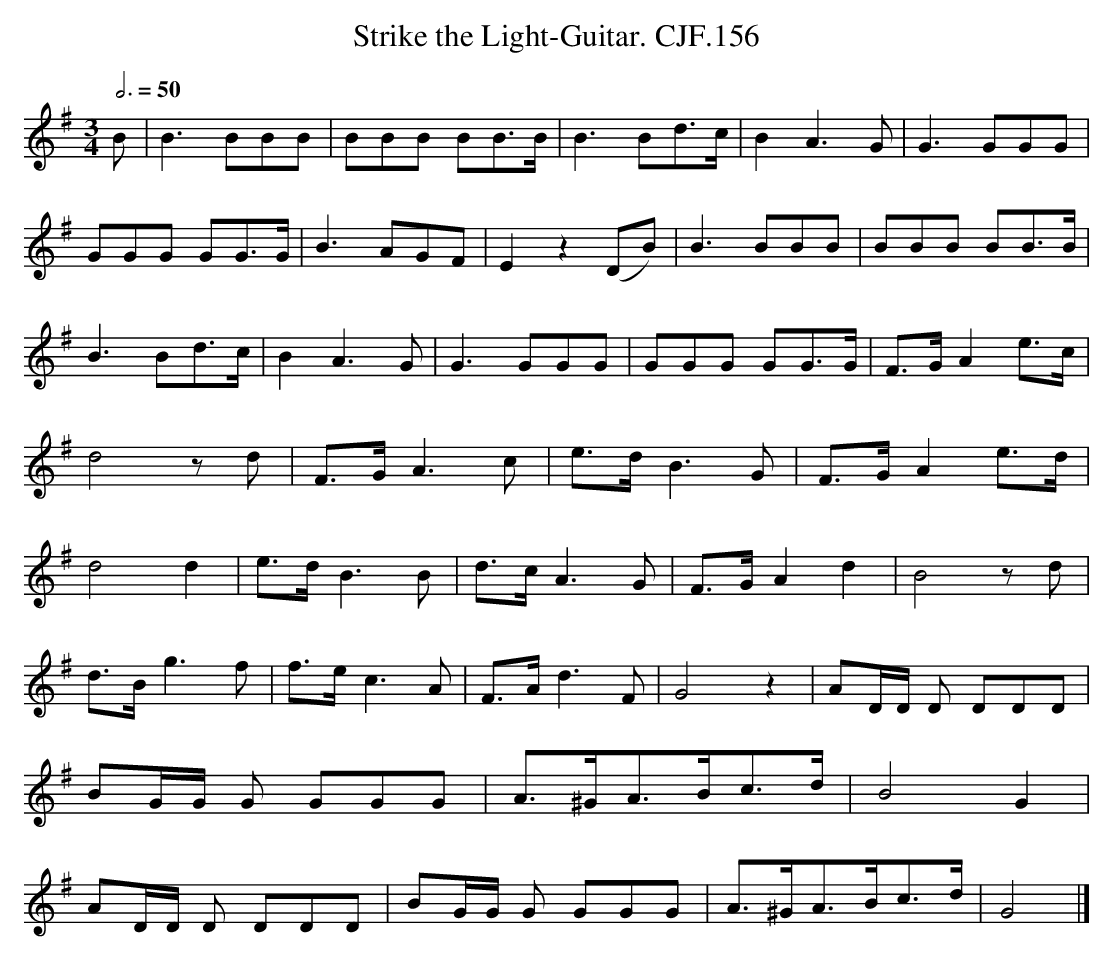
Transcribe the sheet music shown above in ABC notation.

X:1
T:Strike the Light-Guitar. CJF.156
M:3/4
L:1/8
Q:3/4=50
K:G
B|B3BBB|BBB BB>B|B3Bd>c|B2A3G|\
G3GGG|GGG GG>G|B3AGF|E2z2(DB)|
B3BBB|BBB BB>B|B3Bd>c|B2A3G|\
G3GGG|GGG GG>G|F>GA2e>6c|hd4zd|
F>GA3c|e>dB3G|F>GA2e>d|d4d2|\
e>dB3B|d>cA3G|F>GA2d2|B4zd|!
d>Bg3f|f>ec3A|F>Ad3F|G4z2|\
AD/D/ D DDD|BG/G/ G GGG|
A>^GA>Bc>d|B4G2|\
AD/D/ D DDD|BG/G/ G GGhG|A>^GA>Bc>d|G4|]
